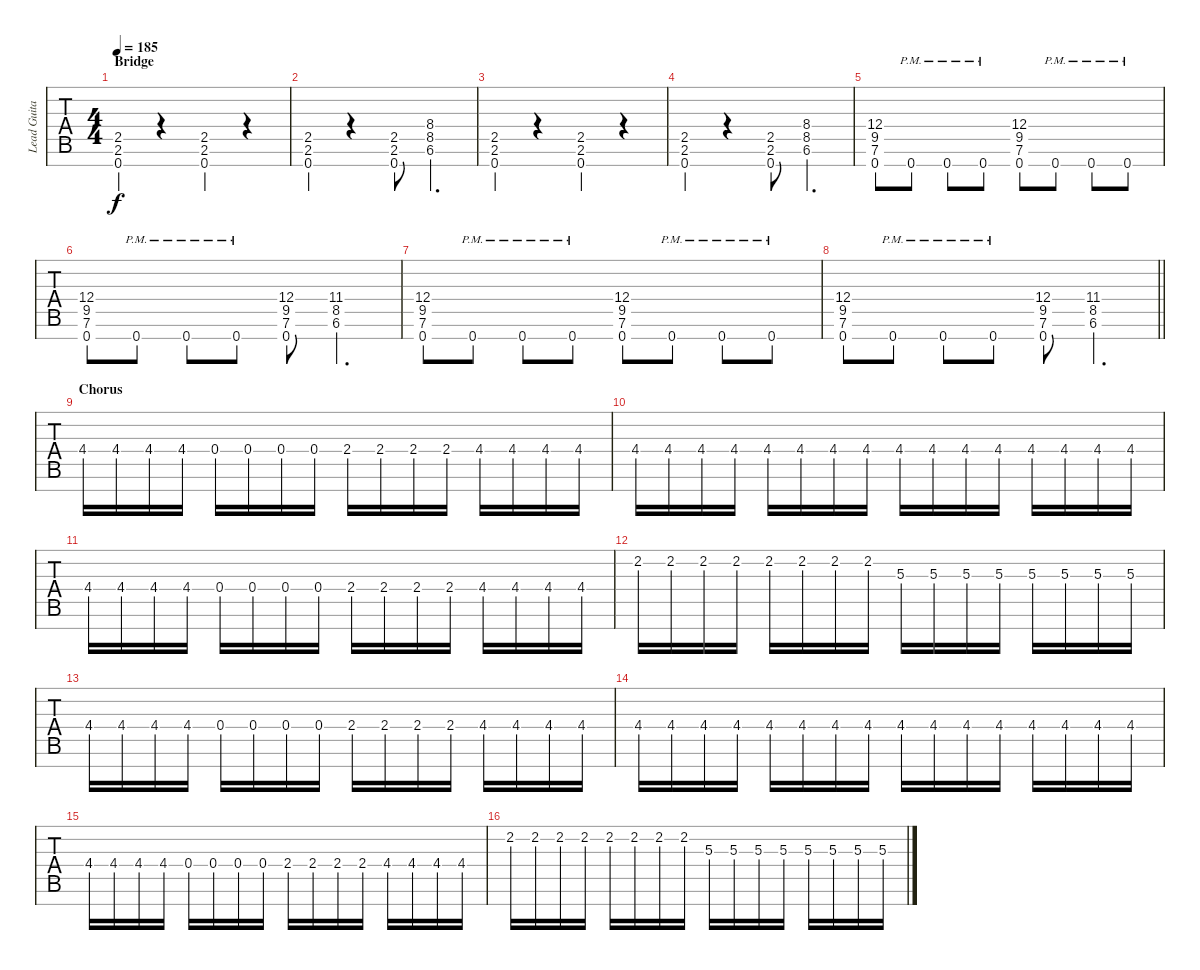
\track ("Lead Guitar" "Lead Guita") {instrument distortionguitar}
\staff {tabs}
\tuning (F4 C4 G3 Eb3 Bb2 F2 C2) {hide}
\ts (4 4)
\section ("" "Bridge")
\tempo 185
\clef g2
\ks c
(2.5 2.6 0.7).4{dy f} r.4 (2.5 2.6 0.7).4 r.4 |
(2.5 2.6 0.7).4 r.4 (2.5 2.6 0.7).8 (8.4 8.5 6.6).4{d} |
(2.5 2.6 0.7).4 r.4 (2.5 2.6 0.7).4 r.4 |
(2.5 2.6 0.7).4 r.4 (2.5 2.6 0.7).8 (8.4 8.5 6.6).4{d} |
(12.4 9.5 7.6 0.7).8 0.7{pm}.8 0.7{pm}.8 0.7{pm}.8 (12.4 9.5 7.6 0.7).8 0.7{pm}.8 0.7{pm}.8 0.7{pm}.8 |
(12.4 9.5 7.6 0.7).8 0.7{pm}.8 0.7{pm}.8 0.7{pm}.8 (12.4 9.5 7.6 0.7).8 (11.4 8.5 6.6).4{d} |
(12.4 9.5 7.6 0.7).8 0.7{pm}.8 0.7{pm}.8 0.7{pm}.8 (12.4 9.5 7.6 0.7).8 0.7{pm}.8 0.7{pm}.8 0.7{pm}.8 |
\barLineRight lightlight
(12.4 9.5 7.6 0.7).8 0.7{pm}.8 0.7{pm}.8 0.7{pm}.8 (12.4 9.5 7.6 0.7).8 (11.4 8.5 6.6).4{d} |
\section ("" "Chorus")
4.4.16 4.4.16 4.4.16 4.4.16 0.4.16 0.4.16 0.4.16 0.4.16 2.4.16 2.4.16 2.4.16 2.4.16 4.4.16 4.4.16 4.4.16 4.4.16 |
4.4.16 4.4.16 4.4.16 4.4.16 4.4.16 4.4.16 4.4.16 4.4.16 4.4.16 4.4.16 4.4.16 4.4.16 4.4.16 4.4.16 4.4.16 4.4.16 |
4.4.16 4.4.16 4.4.16 4.4.16 0.4.16 0.4.16 0.4.16 0.4.16 2.4.16 2.4.16 2.4.16 2.4.16 4.4.16 4.4.16 4.4.16 4.4.16 |
2.2.16 2.2.16 2.2.16 2.2.16 2.2.16 2.2.16 2.2.16 2.2.16 5.3.16 5.3.16 5.3.16 5.3.16 5.3.16 5.3.16 5.3.16 5.3.16 |
4.4.16 4.4.16 4.4.16 4.4.16 0.4.16 0.4.16 0.4.16 0.4.16 2.4.16 2.4.16 2.4.16 2.4.16 4.4.16 4.4.16 4.4.16 4.4.16 |
4.4.16 4.4.16 4.4.16 4.4.16 4.4.16 4.4.16 4.4.16 4.4.16 4.4.16 4.4.16 4.4.16 4.4.16 4.4.16 4.4.16 4.4.16 4.4.16 |
4.4.16 4.4.16 4.4.16 4.4.16 0.4.16 0.4.16 0.4.16 0.4.16 2.4.16 2.4.16 2.4.16 2.4.16 4.4.16 4.4.16 4.4.16 4.4.16 |
2.2.16 2.2.16 2.2.16 2.2.16 2.2.16 2.2.16 2.2.16 2.2.16 5.3.16 5.3.16 5.3.16 5.3.16 5.3.16 5.3.16 5.3.16 5.3.16
